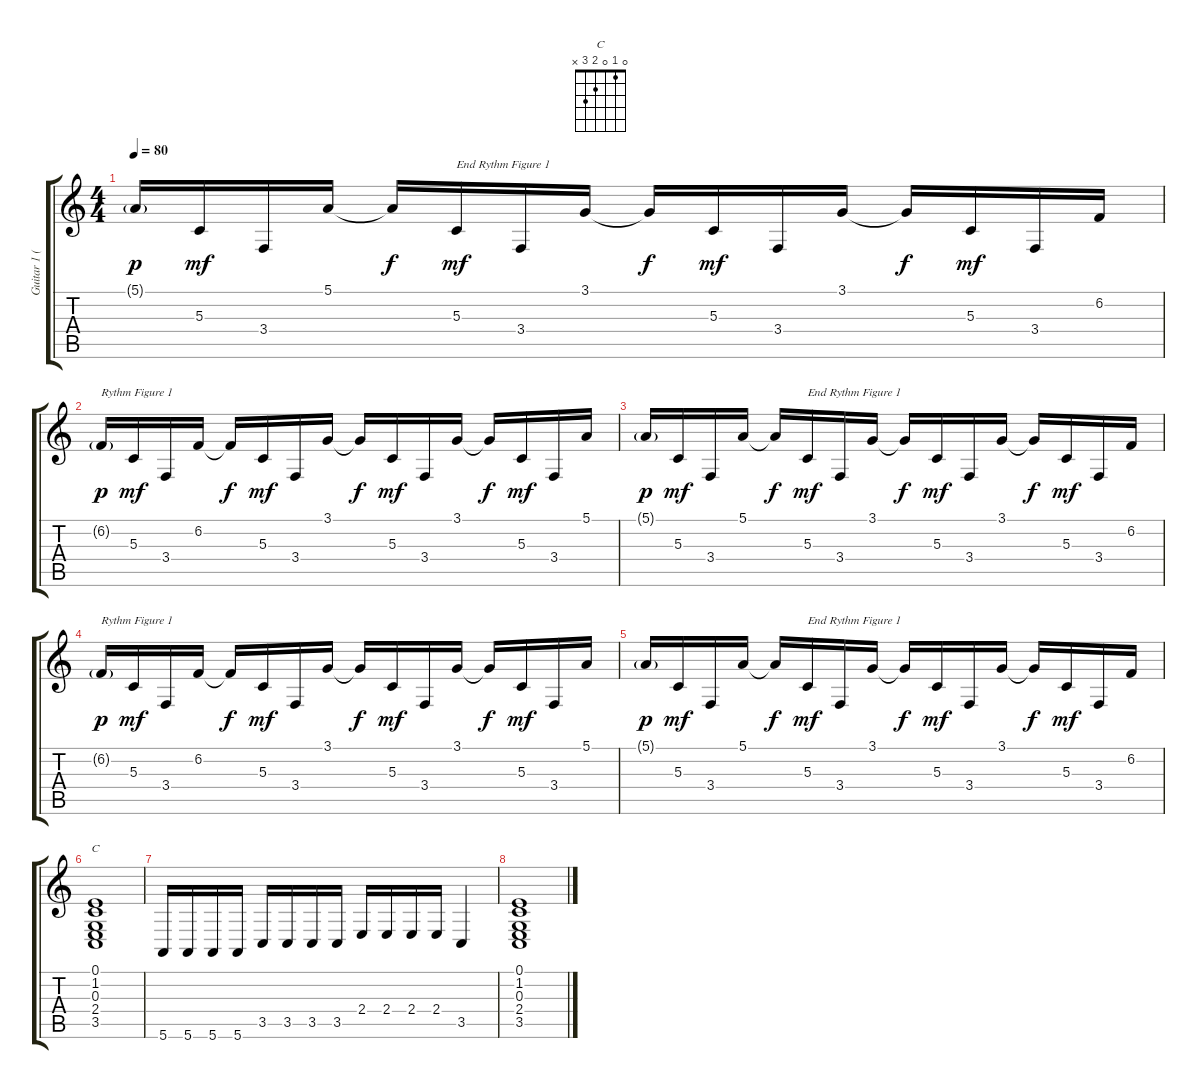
\track ("Guitar 1 (Lead)" "Guitar 1 (") {instrument sitar}
\staff {score tabs}
\tuning (E4 B3 G3 D3 A2 E2) {hide}
\chord ("C" 0 1 0 2 3 x)
\ts (4 4)
\tempo 80
\clef g2
\ks c
5.1{g}.16{dy p} 5.3.16{dy mf} 3.4.16 5.1.16 5.1{t}.16{dy f} 5.3.16{txt "End Rythm Figure 1" dy mf} 3.4.16 3.1.16 3.1{t}.16{dy f} 5.3.16{dy mf} 3.4.16 3.1.16 3.1{t}.16{dy f} 5.3.16{dy mf} 3.4.16 6.2.16 |
6.2{g}.16{txt "Rythm Figure 1" dy p} 5.3.16{dy mf} 3.4.16 6.2.16 6.2{t}.16{dy f} 5.3.16{dy mf} 3.4.16 3.1.16 3.1{t}.16{dy f} 5.3.16{dy mf} 3.4.16 3.1.16 3.1{t}.16{dy f} 5.3.16{dy mf} 3.4.16 5.1.16 |
5.1{g}.16{dy p} 5.3.16{dy mf} 3.4.16 5.1.16 5.1{t}.16{dy f} 5.3.16{txt "End Rythm Figure 1" dy mf} 3.4.16 3.1.16 3.1{t}.16{dy f} 5.3.16{dy mf} 3.4.16 3.1.16 3.1{t}.16{dy f} 5.3.16{dy mf} 3.4.16 6.2.16 |
6.2{g}.16{txt "Rythm Figure 1" dy p} 5.3.16{dy mf} 3.4.16 6.2.16 6.2{t}.16{dy f} 5.3.16{dy mf} 3.4.16 3.1.16 3.1{t}.16{dy f} 5.3.16{dy mf} 3.4.16 3.1.16 3.1{t}.16{dy f} 5.3.16{dy mf} 3.4.16 5.1.16 |
5.1{g}.16{dy p} 5.3.16{dy mf} 3.4.16 5.1.16 5.1{t}.16{dy f} 5.3.16{txt "End Rythm Figure 1" dy mf} 3.4.16 3.1.16 3.1{t}.16{dy f} 5.3.16{dy mf} 3.4.16 3.1.16 3.1{t}.16{dy f} 5.3.16{dy mf} 3.4.16 6.2.16 |
(0.1 1.2 0.3 2.4 3.5).1{ch "C"} |
5.6.16 5.6.16 5.6.16 5.6.16 3.5.16 3.5.16 3.5.16 3.5.16 2.4.16 2.4.16 2.4.16 2.4.16 3.5.4 |
(0.1 1.2 0.3 2.4 3.5).1
